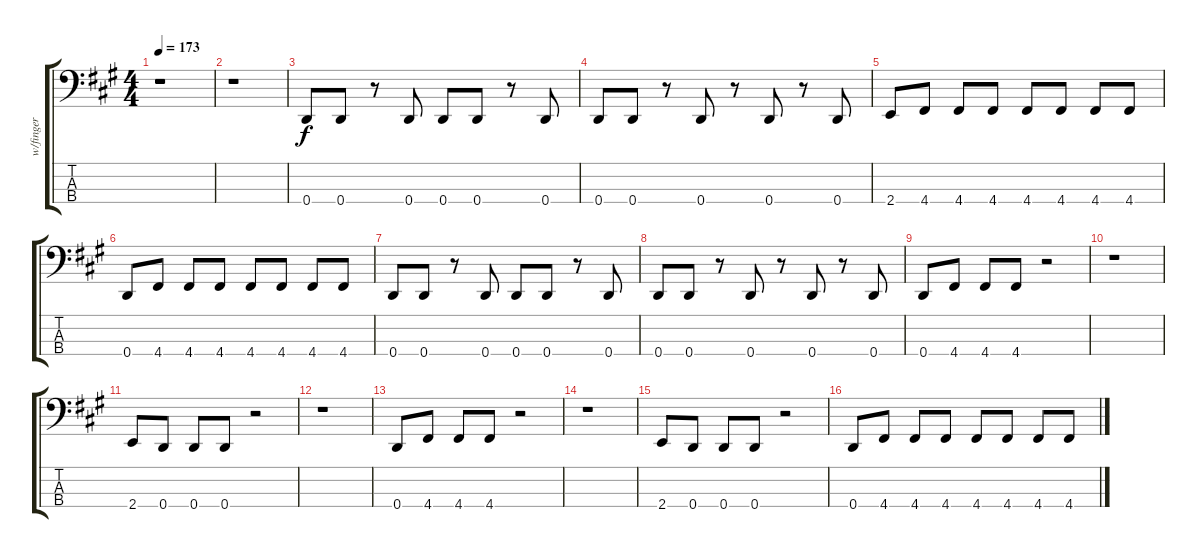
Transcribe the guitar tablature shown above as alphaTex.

\track ("w/finger" "w/finger") {instrument electricbasspick}
\staff {score tabs}
\tuning (G2 D2 A1 D1) {hide}
\ts (4 4)
\tempo 173
\clef f4
\ks a
r.1{dy f instrument electricbasspick} |
r.1 |
0.4.8 0.4.8 r.8 0.4.8 0.4.8 0.4.8 r.8 0.4.8 |
0.4.8 0.4.8 r.8 0.4.8 r.8 0.4.8 r.8 0.4.8 |
2.4.8 4.4.8 4.4.8 4.4.8 4.4.8 4.4.8 4.4.8 4.4.8 |
0.4.8 4.4.8 4.4.8 4.4.8 4.4.8 4.4.8 4.4.8 4.4.8 |
0.4.8 0.4.8 r.8 0.4.8 0.4.8 0.4.8 r.8 0.4.8 |
0.4.8 0.4.8 r.8 0.4.8 r.8 0.4.8 r.8 0.4.8 |
0.4.8 4.4.8 4.4.8 4.4.8 r.2 |
r.1 |
2.4.8 0.4.8 0.4.8 0.4.8 r.2 |
r.1 |
0.4.8 4.4.8 4.4.8 4.4.8 r.2 |
r.1 |
2.4.8 0.4.8 0.4.8 0.4.8 r.2 |
0.4.8 4.4.8 4.4.8 4.4.8 4.4.8 4.4.8 4.4.8 4.4.8
